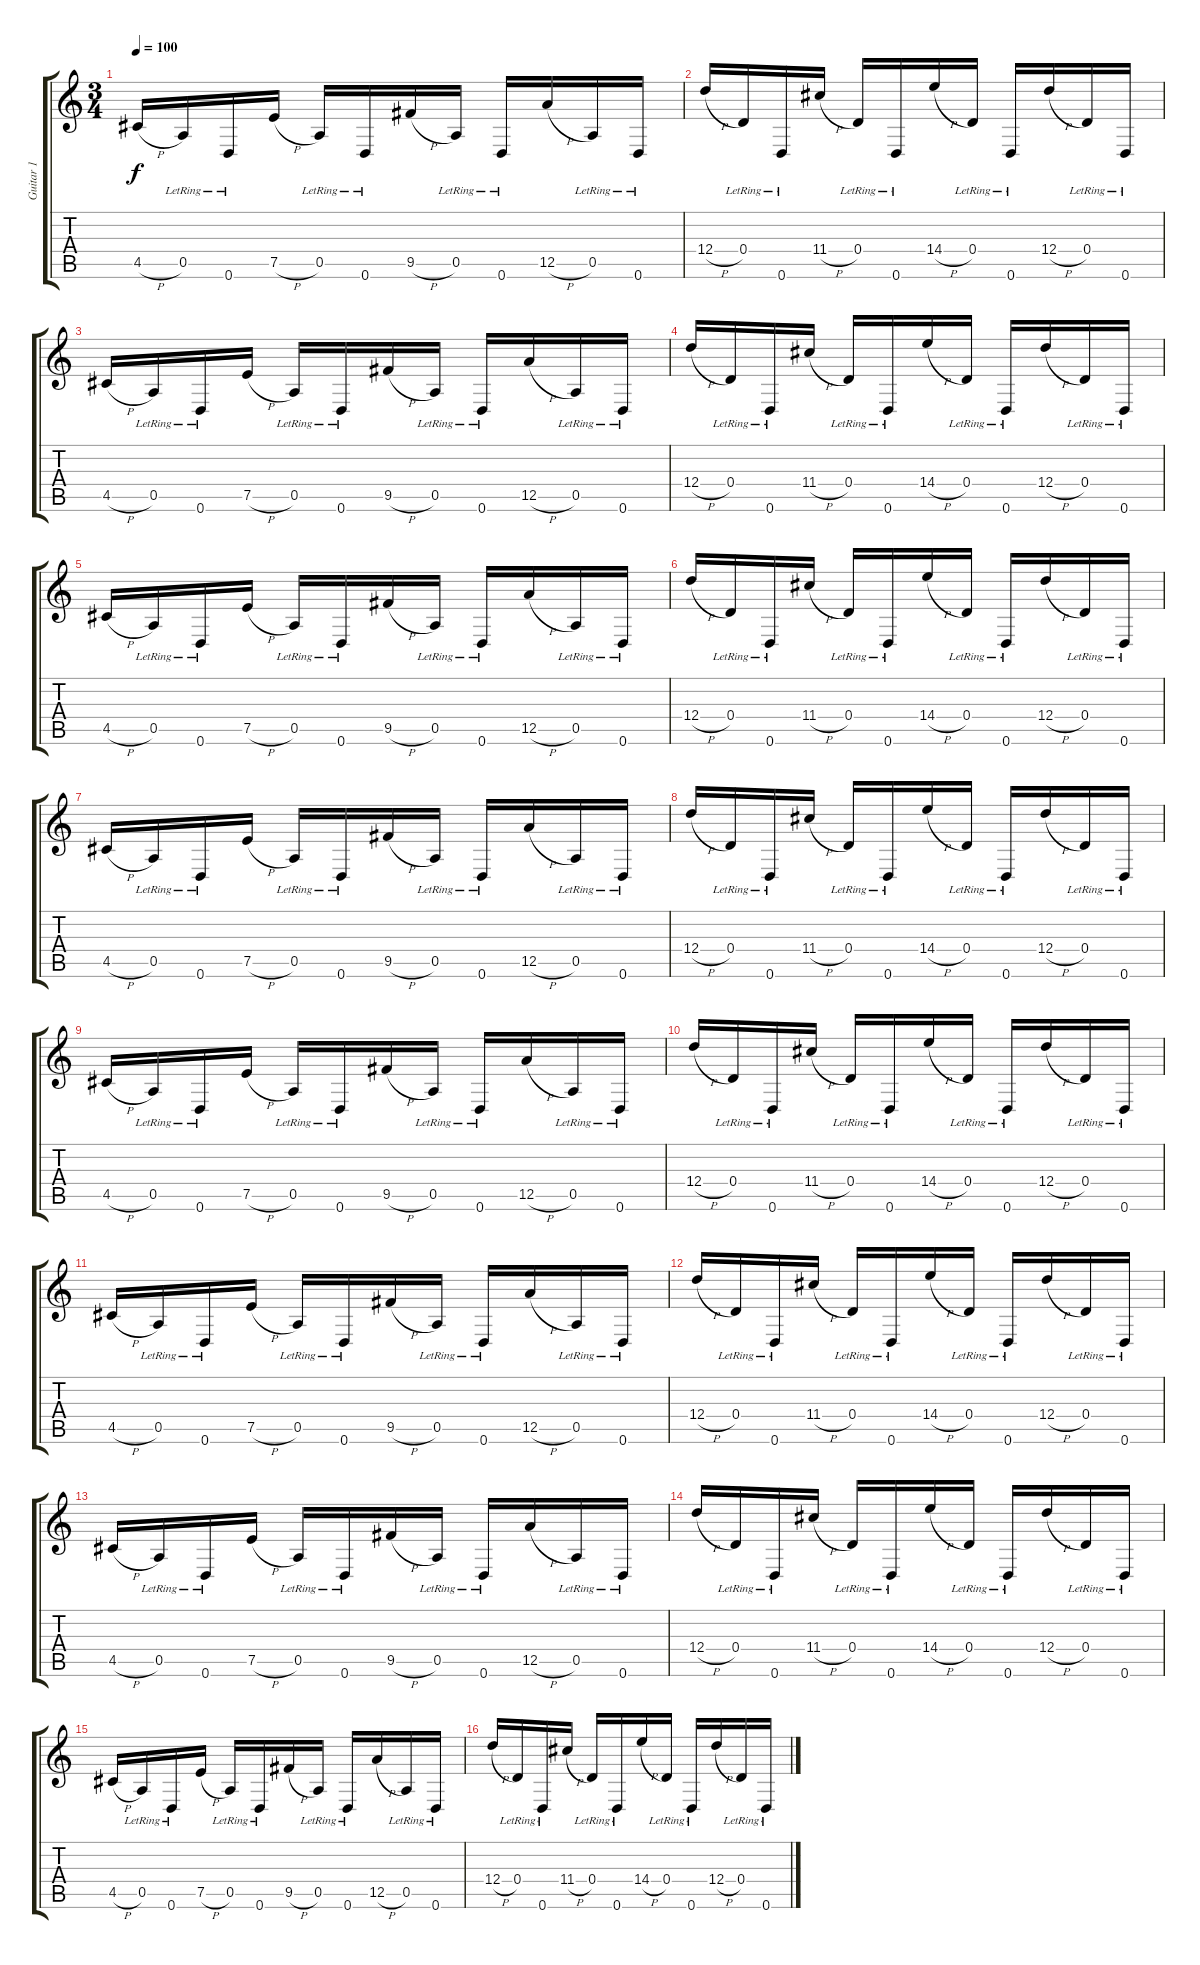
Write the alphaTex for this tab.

\track ("Guitar 1" "Guitar 1") {instrument acousticguitarnylon}
\staff {score tabs}
\tuning (E4 B3 G3 D3 A2 D2) {hide}
\ts (3 4)
\tempo 100
\clef g2
\ks c
4.5{h}.16{dy f} 0.5{lr}.16 0.6{lr}.16 7.5{h}.16 0.5{lr}.16 0.6{lr}.16 9.5{h}.16 0.5{lr}.16 0.6{lr}.16 12.5{h}.16 0.5{lr}.16 0.6{lr}.16 |
12.4{h}.16 0.4{lr}.16 0.6{lr}.16 11.4{h}.16 0.4{lr}.16 0.6{lr}.16 14.4{h}.16 0.4{lr}.16 0.6{lr}.16 12.4{h}.16 0.4{lr}.16 0.6{lr}.16 |
4.5{h}.16 0.5{lr}.16 0.6{lr}.16 7.5{h}.16 0.5{lr}.16 0.6{lr}.16 9.5{h}.16 0.5{lr}.16 0.6{lr}.16 12.5{h}.16 0.5{lr}.16 0.6{lr}.16 |
12.4{h}.16 0.4{lr}.16 0.6{lr}.16 11.4{h}.16 0.4{lr}.16 0.6{lr}.16 14.4{h}.16 0.4{lr}.16 0.6{lr}.16 12.4{h}.16 0.4{lr}.16 0.6{lr}.16 |
4.5{h}.16 0.5{lr}.16 0.6{lr}.16 7.5{h}.16 0.5{lr}.16 0.6{lr}.16 9.5{h}.16 0.5{lr}.16 0.6{lr}.16 12.5{h}.16 0.5{lr}.16 0.6{lr}.16 |
12.4{h}.16 0.4{lr}.16 0.6{lr}.16 11.4{h}.16 0.4{lr}.16 0.6{lr}.16 14.4{h}.16 0.4{lr}.16 0.6{lr}.16 12.4{h}.16 0.4{lr}.16 0.6{lr}.16 |
4.5{h}.16 0.5{lr}.16 0.6{lr}.16 7.5{h}.16 0.5{lr}.16 0.6{lr}.16 9.5{h}.16 0.5{lr}.16 0.6{lr}.16 12.5{h}.16 0.5{lr}.16 0.6{lr}.16 |
12.4{h}.16 0.4{lr}.16 0.6{lr}.16 11.4{h}.16 0.4{lr}.16 0.6{lr}.16 14.4{h}.16 0.4{lr}.16 0.6{lr}.16 12.4{h}.16 0.4{lr}.16 0.6{lr}.16 |
4.5{h}.16 0.5{lr}.16 0.6{lr}.16 7.5{h}.16 0.5{lr}.16 0.6{lr}.16 9.5{h}.16 0.5{lr}.16 0.6{lr}.16 12.5{h}.16 0.5{lr}.16 0.6{lr}.16 |
12.4{h}.16 0.4{lr}.16 0.6{lr}.16 11.4{h}.16 0.4{lr}.16 0.6{lr}.16 14.4{h}.16 0.4{lr}.16 0.6{lr}.16 12.4{h}.16 0.4{lr}.16 0.6{lr}.16 |
4.5{h}.16 0.5{lr}.16 0.6{lr}.16 7.5{h}.16 0.5{lr}.16 0.6{lr}.16 9.5{h}.16 0.5{lr}.16 0.6{lr}.16 12.5{h}.16 0.5{lr}.16 0.6{lr}.16 |
12.4{h}.16 0.4{lr}.16 0.6{lr}.16 11.4{h}.16 0.4{lr}.16 0.6{lr}.16 14.4{h}.16 0.4{lr}.16 0.6{lr}.16 12.4{h}.16 0.4{lr}.16 0.6{lr}.16 |
4.5{h}.16 0.5{lr}.16 0.6{lr}.16 7.5{h}.16 0.5{lr}.16 0.6{lr}.16 9.5{h}.16 0.5{lr}.16 0.6{lr}.16 12.5{h}.16 0.5{lr}.16 0.6{lr}.16 |
12.4{h}.16 0.4{lr}.16 0.6{lr}.16 11.4{h}.16 0.4{lr}.16 0.6{lr}.16 14.4{h}.16 0.4{lr}.16 0.6{lr}.16 12.4{h}.16 0.4{lr}.16 0.6{lr}.16 |
4.5{h}.16 0.5{lr}.16 0.6{lr}.16 7.5{h}.16 0.5{lr}.16 0.6{lr}.16 9.5{h}.16 0.5{lr}.16 0.6{lr}.16 12.5{h}.16 0.5{lr}.16 0.6{lr}.16 |
12.4{h}.16 0.4{lr}.16 0.6{lr}.16 11.4{h}.16 0.4{lr}.16 0.6{lr}.16 14.4{h}.16 0.4{lr}.16 0.6{lr}.16 12.4{h}.16 0.4{lr}.16 0.6{lr}.16
